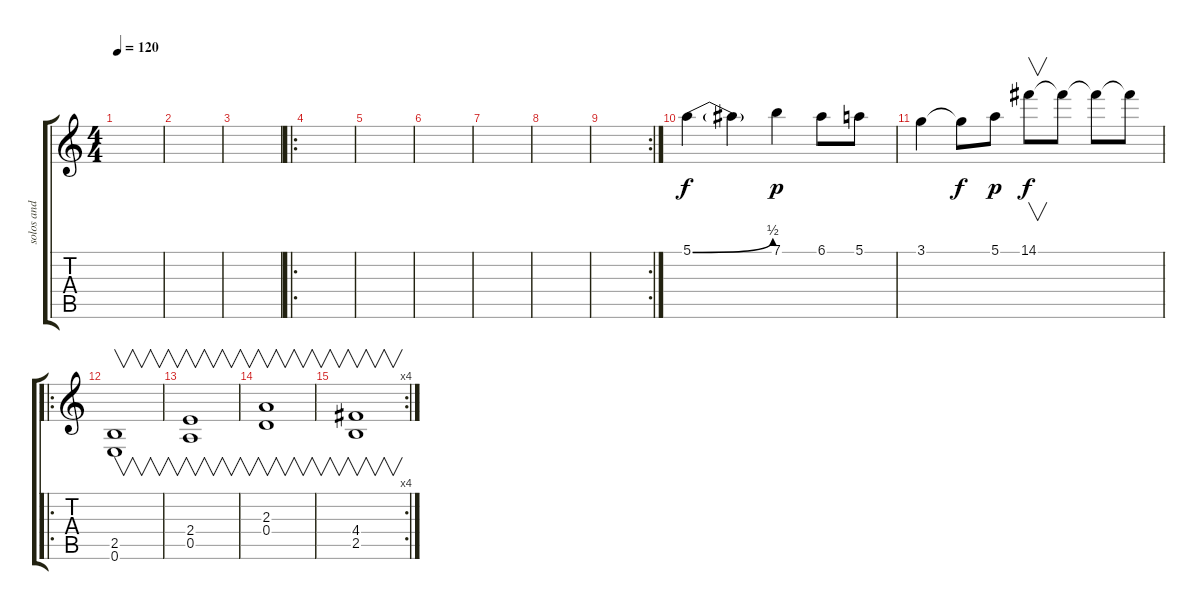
\track ("solos and fills" "solos and ") {instrument overdrivenguitar}
\staff {score tabs}
\tuning (E4 B3 G3 D3 A2 E2) {hide}
\ts (4 4)
\tempo 120
\clef g2
\ks c
|
|
|
\ro
|
|
|
|
|
\rc 2
|
5.1{be (bend 0 0 60 2)}.4 5.1{t}.4{dy f} 7.1.4{dy p} 6.1.8 5.1.8 |
3.1.4 3.1{t}.8{dy f} 5.1.8{dy p} 14.1.8{v dy f} 14.1{t}.8 14.1{t}.8 14.1{t}.8 |
\ro
(2.5 0.6).1{v volume 16 balance 0 instrument distortionguitar} |
(2.4 0.5).1{v} |
(2.3 0.4).1{v} |
\rc 4
(4.4 2.5).1{v}
